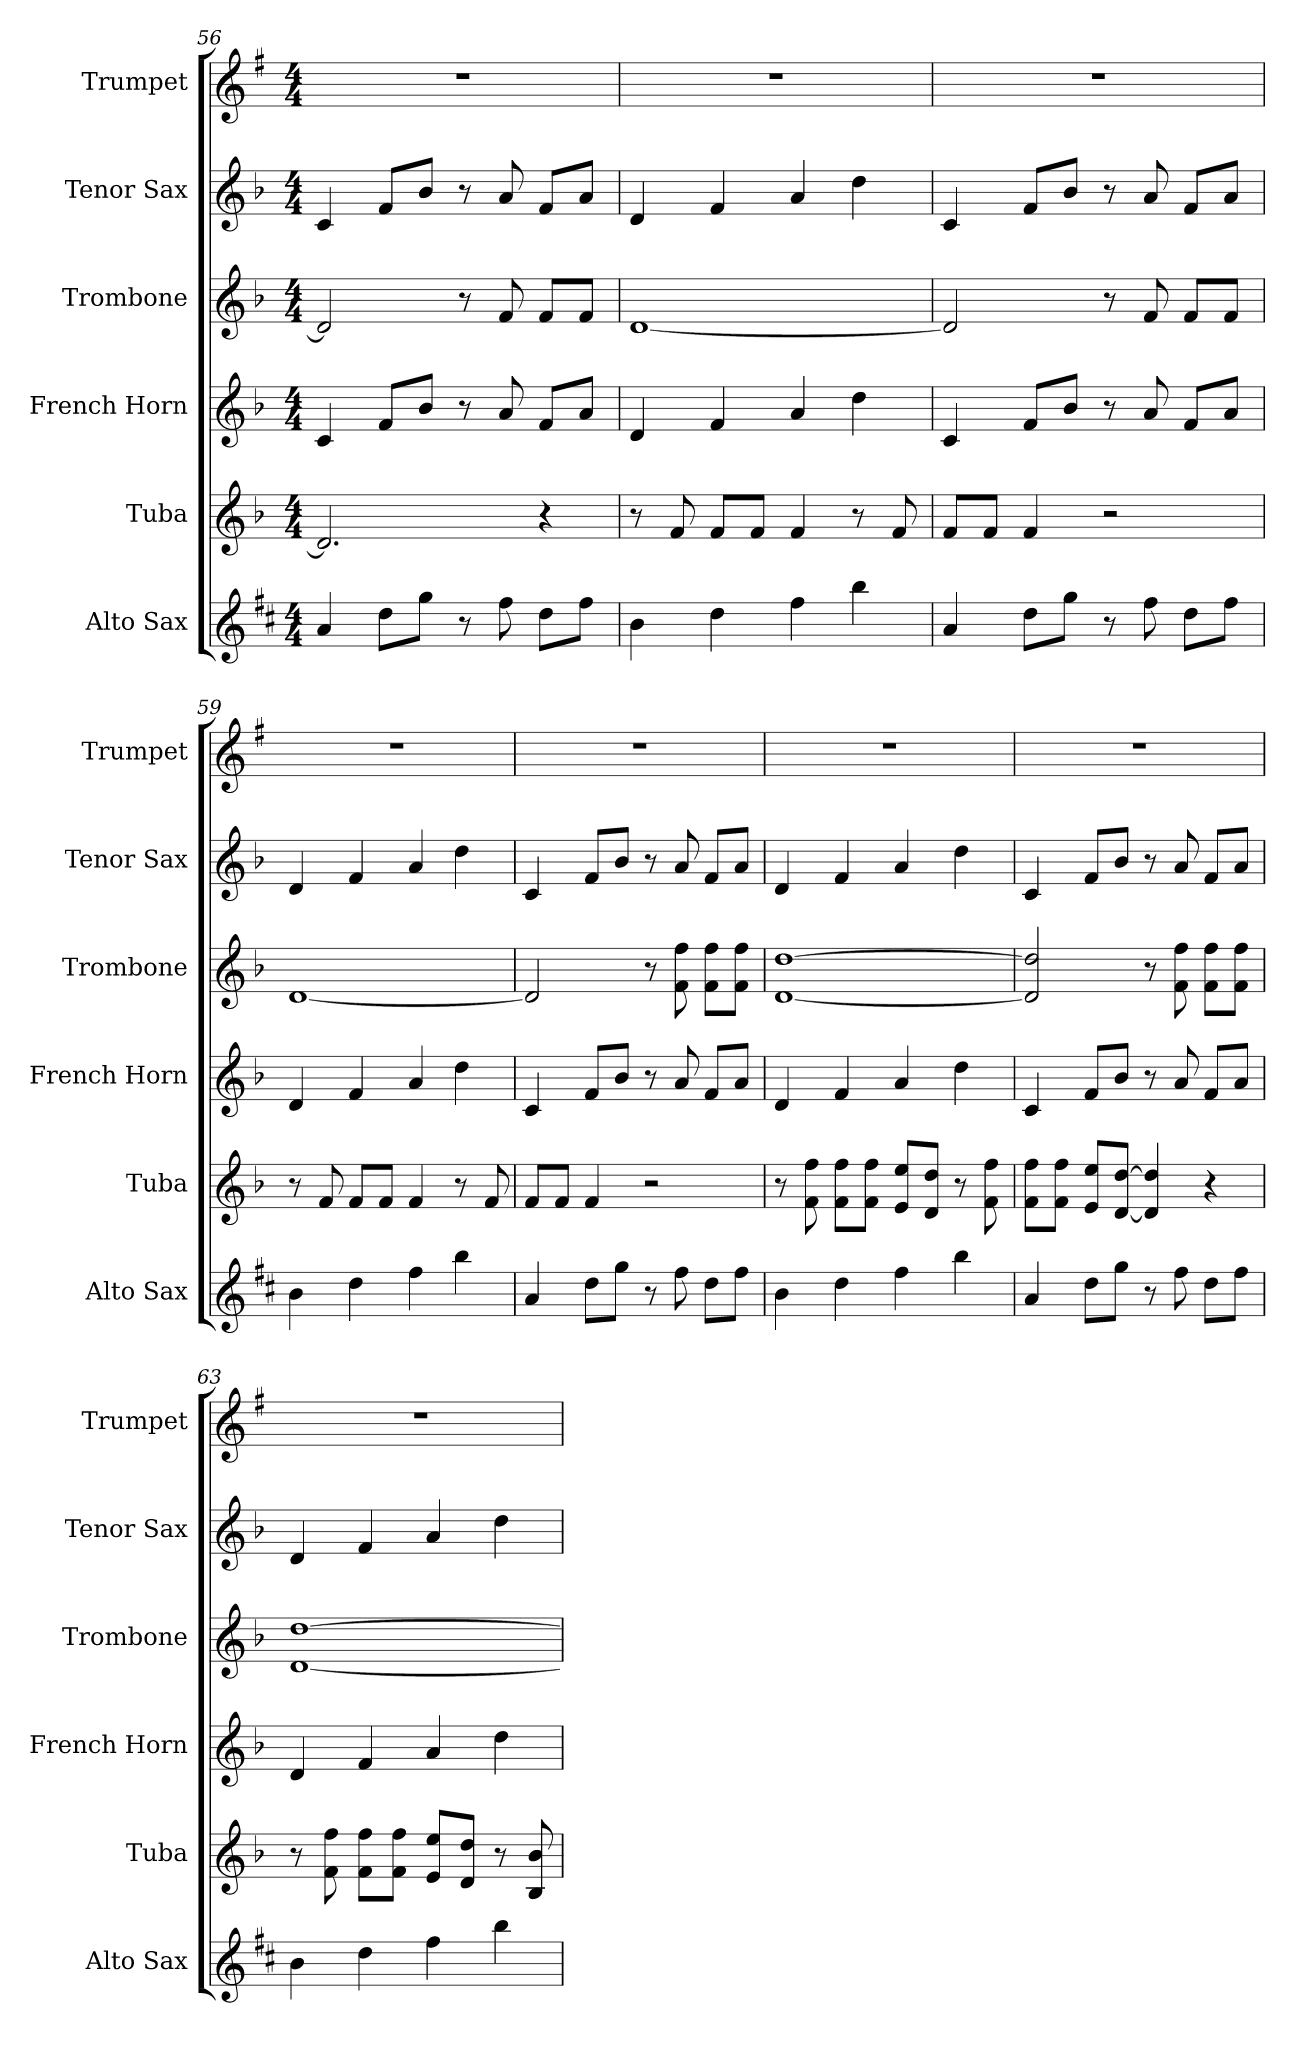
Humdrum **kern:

**kern	**kern	**kern	**kern	**kern	**kern
*part6	*part5	*part4	*part3	*part2	*part1
*staff6	*staff5	*staff4	*staff3	*staff2	*staff1
*I"Alto Sax	*I"Tuba	*I"French Horn	*I"Trombone	*I"Tenor Sax	*I"Trumpet
*I'Alto Sax	*I'Tuba	*I'French Horn	*I'Trombone	*I'Tenor Sax	*I'Trumpet
*clefG2	*clefG2	*clefG2	*clefG2	*clefG2	*clefG2
*ITrd5c9	*ITrd15c26	*ITrd8c14	*ITrd8c14	*ITrd8c14	*ITrd1c2
*k[b-]	*k[b-]	*k[b-]	*k[b-]	*k[b-]	*k[b-]
*M4/4	*M4/4	*M4/4	*M4/4	*M4/4	*M4/4
=56	=56	=56	=56	=56	=56
4c	2.DD]	4C	2D]	4C	1r
8fL	.	8FL	.	8FL	.
8b-J	.	8B-J	.	8B-J	.
8r	.	8r	8r	8r	.
8a	.	8A	8F	8A	.
8fL	4r	8FL	8FL	8FL	.
8aJ	.	8AJ	8FJ	8AJ	.
=57	=57	=57	=57	=57	=57
4d	8r	4D	[1D	4D	1r
.	8FF	.	.	.	.
4f	8FFL	4F	.	4F	.
.	8FFJ	.	.	.	.
4a	4FF	4A	.	4A	.
4dd	8r	4d	.	4d	.
.	8FF	.	.	.	.
=58	=58	=58	=58	=58	=58
4c	8FFL	4C	2D]	4C	1r
.	8FFJ	.	.	.	.
8fL	4FF	8FL	.	8FL	.
8b-J	.	8B-J	.	8B-J	.
8r	2r	8r	8r	8r	.
8a	.	8A	8F	8A	.
8fL	.	8FL	8FL	8FL	.
8aJ	.	8AJ	8FJ	8AJ	.
=59	=59	=59	=59	=59	=59
4d	8r	4D	[1D	4D	1r
.	8FF	.	.	.	.
4f	8FFL	4F	.	4F	.
.	8FFJ	.	.	.	.
4a	4FF	4A	.	4A	.
4dd	8r	4d	.	4d	.
.	8FF	.	.	.	.
=60	=60	=60	=60	=60	=60
4c	8FFL	4C	2D]	4C	1r
.	8FFJ	.	.	.	.
8fL	4FF	8FL	.	8FL	.
8b-J	.	8B-J	.	8B-J	.
8r	2r	8r	8r	8r	.
8a	.	8A	8F 8f	8A	.
8fL	.	8FL	8F 8fL	8FL	.
8aJ	.	8AJ	8F 8fJ	8AJ	.
=61	=61	=61	=61	=61	=61
4d	8r	4D	[1D [1d	4D	1r
.	8FF 8F	.	.	.	.
4f	8FF 8FL	4F	.	4F	.
.	8FF 8FJ	.	.	.	.
4a	8EE 8EL	4A	.	4A	.
.	8DD 8DJ	.	.	.	.
4dd	8r	4d	.	4d	.
.	8FF 8F	.	.	.	.
=62	=62	=62	=62	=62	=62
4c	8FF 8FL	4C	2D] 2d]	4C	1r
.	8FF 8FJ	.	.	.	.
8fL	8EE 8EL	8FL	.	8FL	.
8b-J	[8DD [8DJ	8B-J	.	8B-J	.
8r	4DD] 4D]	8r	8r	8r	.
8a	.	8A	8F 8f	8A	.
8fL	4r	8FL	8F 8fL	8FL	.
8aJ	.	8AJ	8F 8fJ	8AJ	.
=63	=63	=63	=63	=63	=63
4d	8r	4D	[1D [1d	4D	1r
.	8FF 8F	.	.	.	.
4f	8FF 8FL	4F	.	4F	.
.	8FF 8FJ	.	.	.	.
4a	8EE 8EL	4A	.	4A	.
.	8DD 8DJ	.	.	.	.
4dd	8r	4d	.	4d	.
.	8BBB- 8BB-	.	.	.	.
=	=	=	=	=	=
*-	*-	*-	*-	*-	*-
